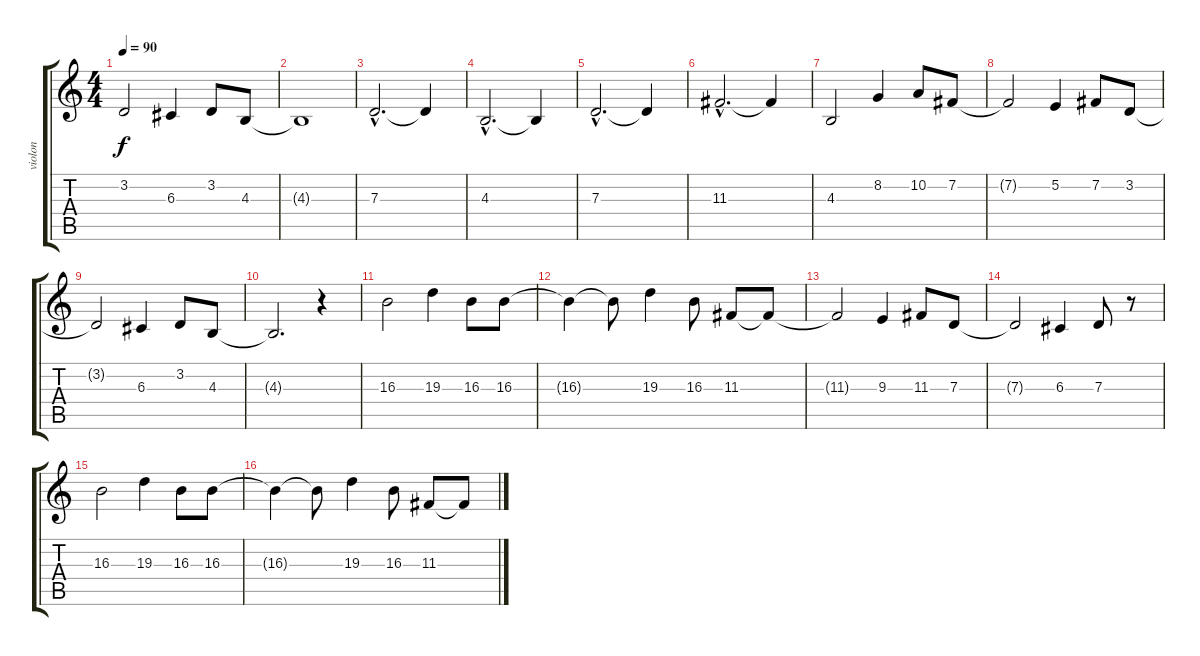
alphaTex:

\track ("violon" "violon") {instrument viola}
\staff {score tabs}
\tuning (E4 B3 G3 D3 A2 E2) {hide}
\ts (4 4)
\tempo 90
\clef g2
\ks c
3.2{t}.2{dy f} 6.3.4 3.2.8 4.3.8 |
4.3{t}.1 |
7.3{hac}.2{d} 7.3{t}.4 |
4.3{hac}.2{d} 4.3{t}.4 |
7.3{hac}.2{d} 7.3{t}.4 |
11.3{hac}.2{d} 11.3{t}.4 |
4.3.2 8.2.4 10.2.8 7.2.8 |
7.2{t}.2 5.2.4 7.2.8 3.2.8 |
3.2{t}.2 6.3.4 3.2.8 4.3.8 |
4.3{t}.2{d} r.4 |
16.3.2 19.3.4 16.3.8 16.3.8 |
16.3{t}.4 16.3{t}.8 19.3.4 16.3.8 11.3.8 11.3{t}.8 |
11.3{t}.2 9.3.4 11.3.8 7.3.8 |
7.3{t}.2 6.3.4 7.3.8 r.8 |
16.3.2 19.3.4 16.3.8 16.3.8 |
16.3{t}.4 16.3{t}.8 19.3.4 16.3.8 11.3.8 11.3{t}.8
